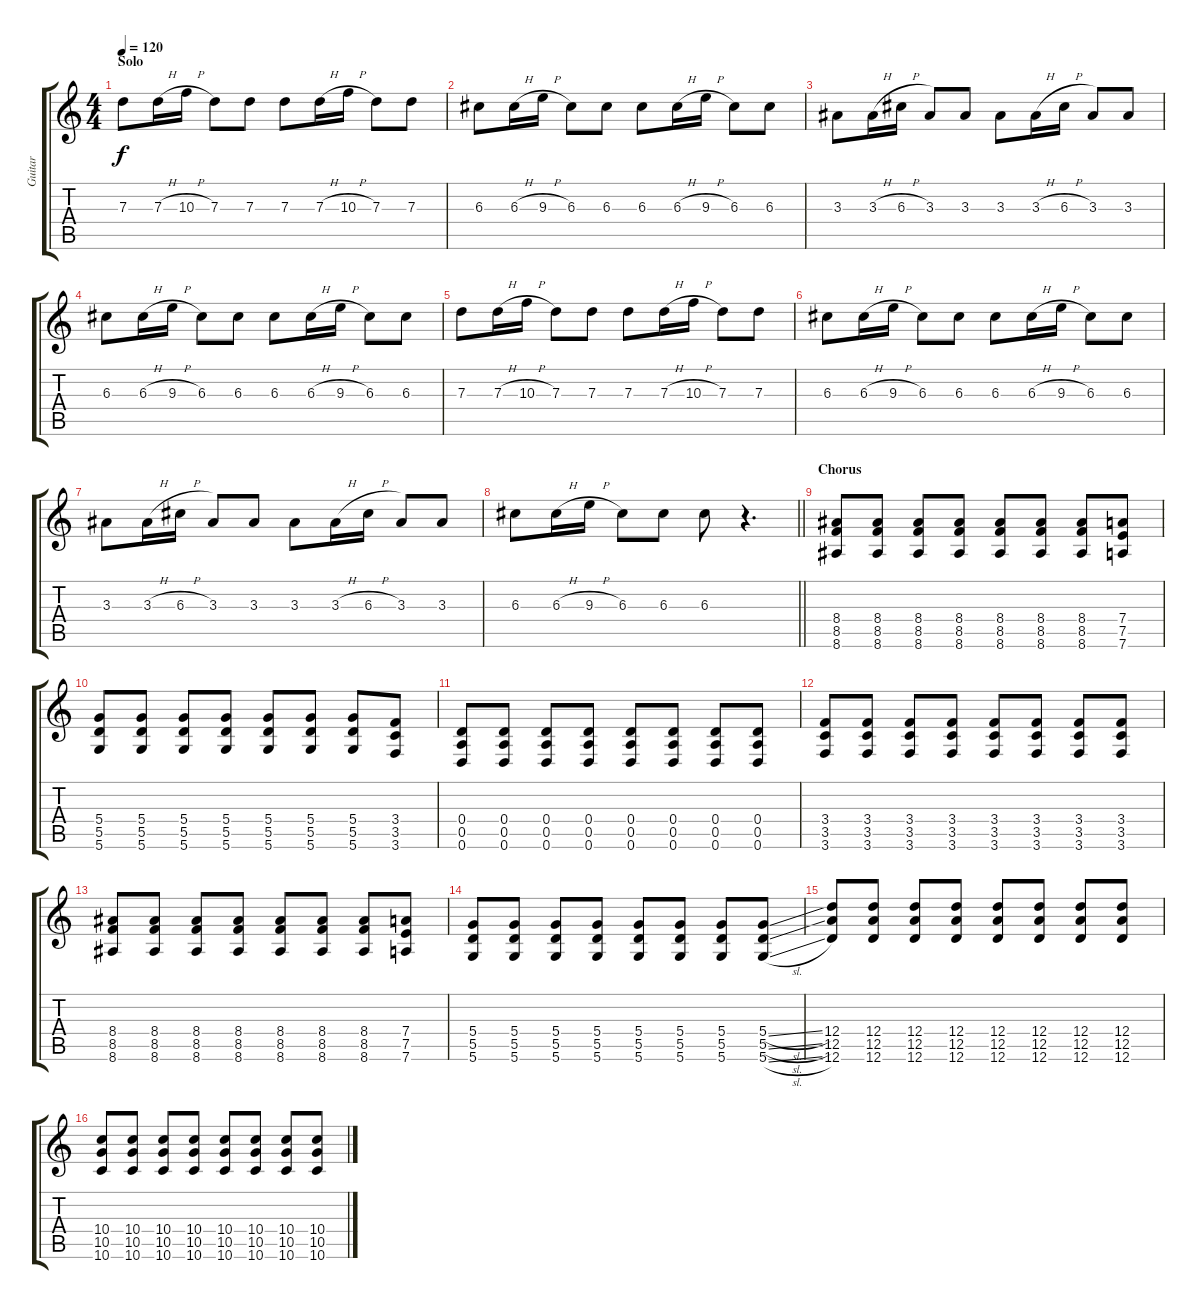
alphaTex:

\track ("Guitar" "Guitar") {instrument overdrivenguitar}
\staff {score tabs}
\tuning (E4 B3 G3 D3 A2 D2) {hide}
\ts (4 4)
\section ("" "Solo")
\tempo 120
\clef g2
\ks c
7.3.8{dy f} 7.3{h}.16 10.3{h}.16 7.3.8 7.3.8 7.3.8 7.3{h}.16 10.3{h}.16 7.3.8 7.3.8 |
6.3.8 6.3{h}.16 9.3{h}.16 6.3.8 6.3.8 6.3.8 6.3{h}.16 9.3{h}.16 6.3.8 6.3.8 |
3.3.8 3.3{h}.16 6.3{h}.16 3.3.8 3.3.8 3.3.8 3.3{h}.16 6.3{h}.16 3.3.8 3.3.8 |
6.3.8 6.3{h}.16 9.3{h}.16 6.3.8 6.3.8 6.3.8 6.3{h}.16 9.3{h}.16 6.3.8 6.3.8 |
7.3.8 7.3{h}.16 10.3{h}.16 7.3.8 7.3.8 7.3.8 7.3{h}.16 10.3{h}.16 7.3.8 7.3.8 |
6.3.8 6.3{h}.16 9.3{h}.16 6.3.8 6.3.8 6.3.8 6.3{h}.16 9.3{h}.16 6.3.8 6.3.8 |
3.3.8 3.3{h}.16 6.3{h}.16 3.3.8 3.3.8 3.3.8 3.3{h}.16 6.3{h}.16 3.3.8 3.3.8 |
\barLineRight lightlight
6.3.8 6.3{h}.16 9.3{h}.16 6.3.8 6.3.8 6.3.8 r.4{d} |
\section ("" "Chorus")
(8.4 8.5 8.6).8 (8.4 8.5 8.6).8 (8.4 8.5 8.6).8 (8.4 8.5 8.6).8 (8.4 8.5 8.6).8 (8.4 8.5 8.6).8 (8.4 8.5 8.6).8 (7.4 7.5 7.6).8 |
(5.4 5.5 5.6).8 (5.4 5.5 5.6).8 (5.4 5.5 5.6).8 (5.4 5.5 5.6).8 (5.4 5.5 5.6).8 (5.4 5.5 5.6).8 (5.4 5.5 5.6).8 (3.4 3.5 3.6).8 |
(0.4 0.5 0.6).8 (0.4 0.5 0.6).8 (0.4 0.5 0.6).8 (0.4 0.5 0.6).8 (0.4 0.5 0.6).8 (0.4 0.5 0.6).8 (0.4 0.5 0.6).8 (0.4 0.5 0.6).8 |
(3.4 3.5 3.6).8 (3.4 3.5 3.6).8 (3.4 3.5 3.6).8 (3.4 3.5 3.6).8 (3.4 3.5 3.6).8 (3.4 3.5 3.6).8 (3.4 3.5 3.6).8 (3.4 3.5 3.6).8 |
(8.4 8.5 8.6).8 (8.4 8.5 8.6).8 (8.4 8.5 8.6).8 (8.4 8.5 8.6).8 (8.4 8.5 8.6).8 (8.4 8.5 8.6).8 (8.4 8.5 8.6).8 (7.4 7.5 7.6).8 |
(5.4 5.5 5.6).8 (5.4 5.5 5.6).8 (5.4 5.5 5.6).8 (5.4 5.5 5.6).8 (5.4 5.5 5.6).8 (5.4 5.5 5.6).8 (5.4 5.5 5.6).8 (5.4{sl} 5.5{sl} 5.6{sl}).8 |
(12.4 12.5 12.6).8 (12.4 12.5 12.6).8 (12.4 12.5 12.6).8 (12.4 12.5 12.6).8 (12.4 12.5 12.6).8 (12.4 12.5 12.6).8 (12.4 12.5 12.6).8 (12.4 12.5 12.6).8 |
(10.4 10.5 10.6).8 (10.4 10.5 10.6).8 (10.4 10.5 10.6).8 (10.4 10.5 10.6).8 (10.4 10.5 10.6).8 (10.4 10.5 10.6).8 (10.4 10.5 10.6).8 (10.4 10.5 10.6).8
